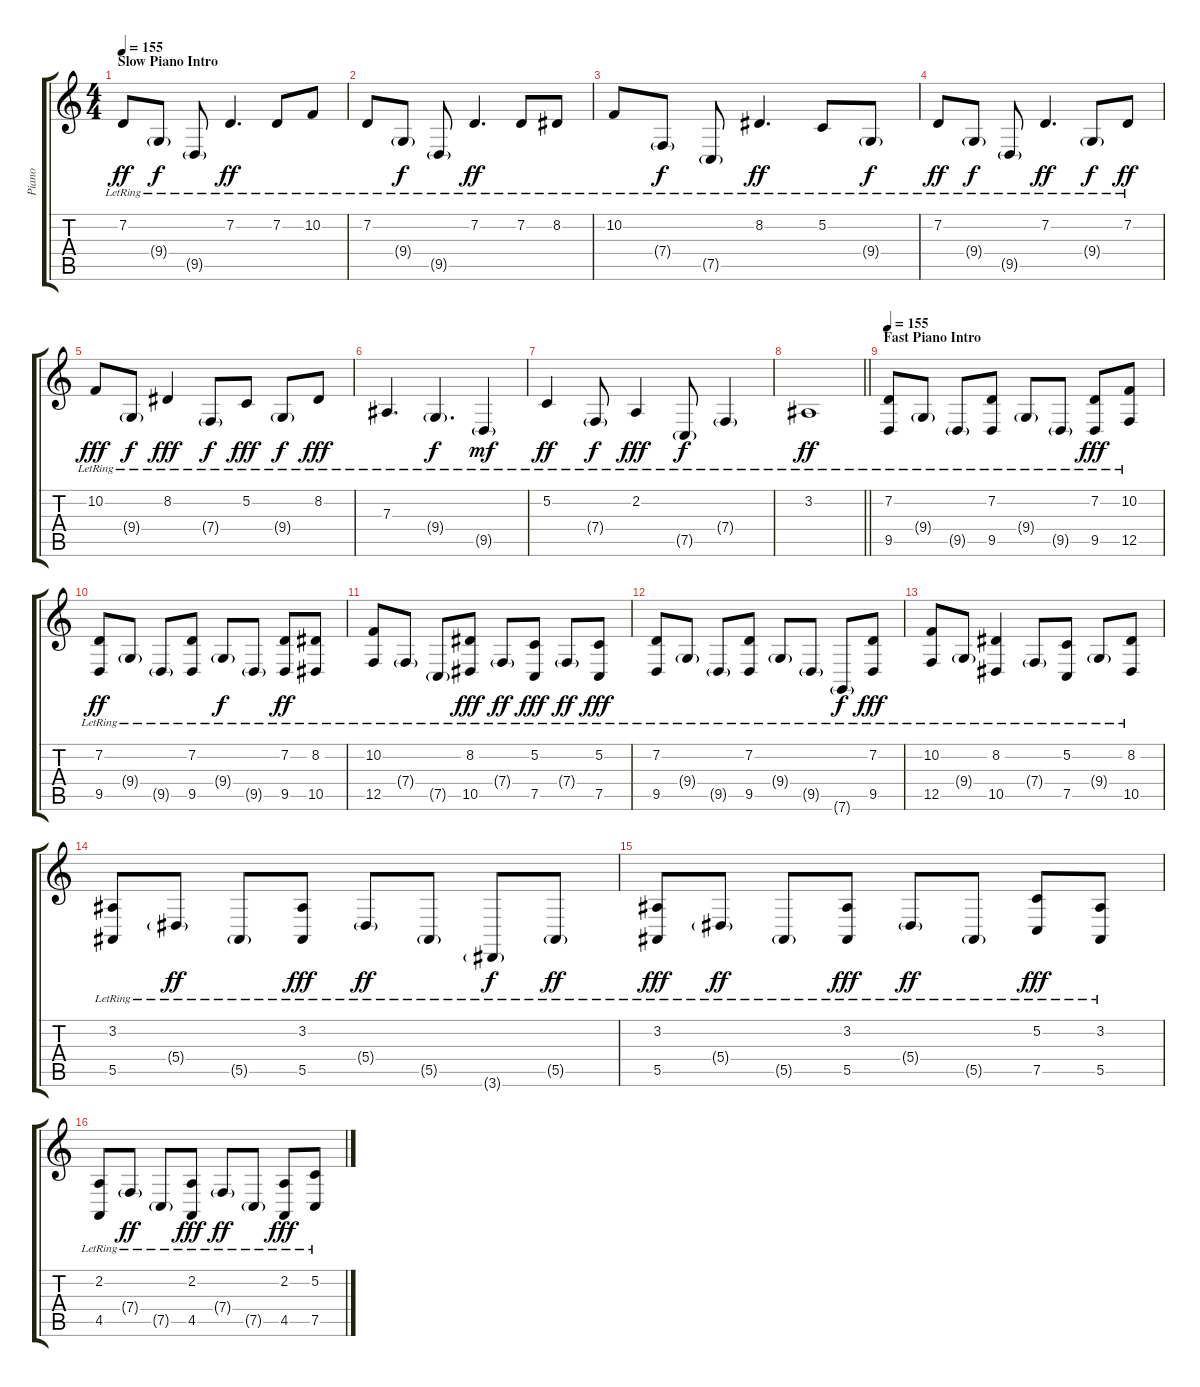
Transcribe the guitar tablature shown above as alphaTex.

\track ("Piano" "Piano") {instrument acousticgrandpiano}
\staff {score tabs}
\tuning (C4 G3 Eb3 Bb2 F2 C2) {hide}
\ts (4 4)
\section ("" "Slow Piano Intro")
\tempo 155
\tempo 130
\tempo 155
\clef g2
\ks c
7.2{lr}.8{dy ff instrument acousticgrandpiano} 9.4{g lr}.8{dy f} 9.5{g lr}.8 7.2{lr}.4{d dy ff} 7.2{lr}.8 10.2{lr}.8 |
7.2{lr}.8 9.4{g lr}.8{dy f} 9.5{g lr}.8 7.2{lr}.4{d dy ff} 7.2{lr}.8 8.2{lr}.8 |
10.2{lr}.8 7.4{g lr}.8{dy f} 7.5{g lr}.8 8.2{lr}.4{d dy ff} 5.2{lr}.8 9.4{g lr}.8{dy f} |
7.2{lr}.8{dy ff} 9.4{g lr}.8{dy f} 9.5{g lr}.8 7.2{lr}.4{d dy ff} 9.4{g lr}.8{dy f} 7.2{lr}.8{dy ff} |
10.2{lr}.8{dy fff} 9.4{g lr}.8{dy f} 8.2{lr}.4{dy fff} 7.4{g lr}.8{dy f} 5.2{lr}.8{dy fff} 9.4{g lr}.8{dy f} 8.2{lr}.8{dy fff} |
7.3{lr}.4{d} 9.4{g lr}.4{d dy f} 9.5{g lr}.4{dy mf} |
5.2{lr}.4{dy ff} 7.4{g lr}.8{dy f} 2.2{lr}.4{dy fff} 7.5{g lr}.8{dy f} 7.4{g lr}.4 |
\barLineRight lightlight
3.2{lr}.1{dy ff} |
\section ("" "Fast Piano Intro")
\tempo 155
(7.2{lr} 9.5{lr}).8 9.4{g lr}.8 9.5{g lr}.8 (7.2{lr} 9.5{lr}).8 9.4{g lr}.8 9.5{g lr}.8 (7.2{lr} 9.5).8{dy fff} (10.2{lr} 12.5).8 |
(7.2{lr} 9.5{lr}).8{dy ff} 9.4{g lr}.8 9.5{g lr}.8 (7.2{lr} 9.5{lr}).8 9.4{g lr}.8{dy f} 9.5{g lr}.8 (7.2{lr} 9.5{lr}).8{dy ff} (8.2{lr} 10.5{lr}).8 |
(10.2{lr} 12.5{lr}).8 7.4{g lr}.8 7.5{g lr}.8 (8.2{lr} 10.5).8{dy fff} 7.4{g lr}.8{dy ff} (5.2{lr} 7.5).8{dy fff} 7.4{g lr}.8{dy ff} (5.2{lr} 7.5).8{dy fff} |
(7.2{lr} 9.5).8 9.4{g lr}.8 9.5{g lr}.8 (7.2{lr} 9.5).8 9.4{g lr}.8 9.5{g lr}.8 7.6{g lr}.8{dy f} (7.2{lr} 9.5).8{dy fff} |
(10.2{lr} 12.5).8 9.4{g lr}.8 (8.2{lr} 10.5).4 7.4{g lr}.8 (5.2{lr} 7.5).8 9.4{g lr}.8 (8.2{lr} 10.5).8 |
(3.2{lr} 5.5).8 5.4{g lr}.8{dy ff} 5.5{g lr}.8 (3.2{lr} 5.5).8{dy fff} 5.4{g lr}.8{dy ff} 5.5{g lr}.8 3.6{g lr}.8{dy f} 5.5{g lr}.8{dy ff} |
(3.2{lr} 5.5).8{dy fff} 5.4{g lr}.8{dy ff} 5.5{g lr}.8 (3.2{lr} 5.5).8{dy fff} 5.4{g lr}.8{dy ff} 5.5{g lr}.8 (5.2{lr} 7.5).8{dy fff} (3.2{lr} 5.5).8 |
(2.2{lr} 4.5).8 7.4{g lr}.8{dy ff} 7.5{g lr}.8 (2.2{lr} 4.5).8{dy fff} 7.4{g lr}.8{dy ff} 7.5{g lr}.8 (2.2{lr} 4.5).8{dy fff} (5.2{lr} 7.5).8
